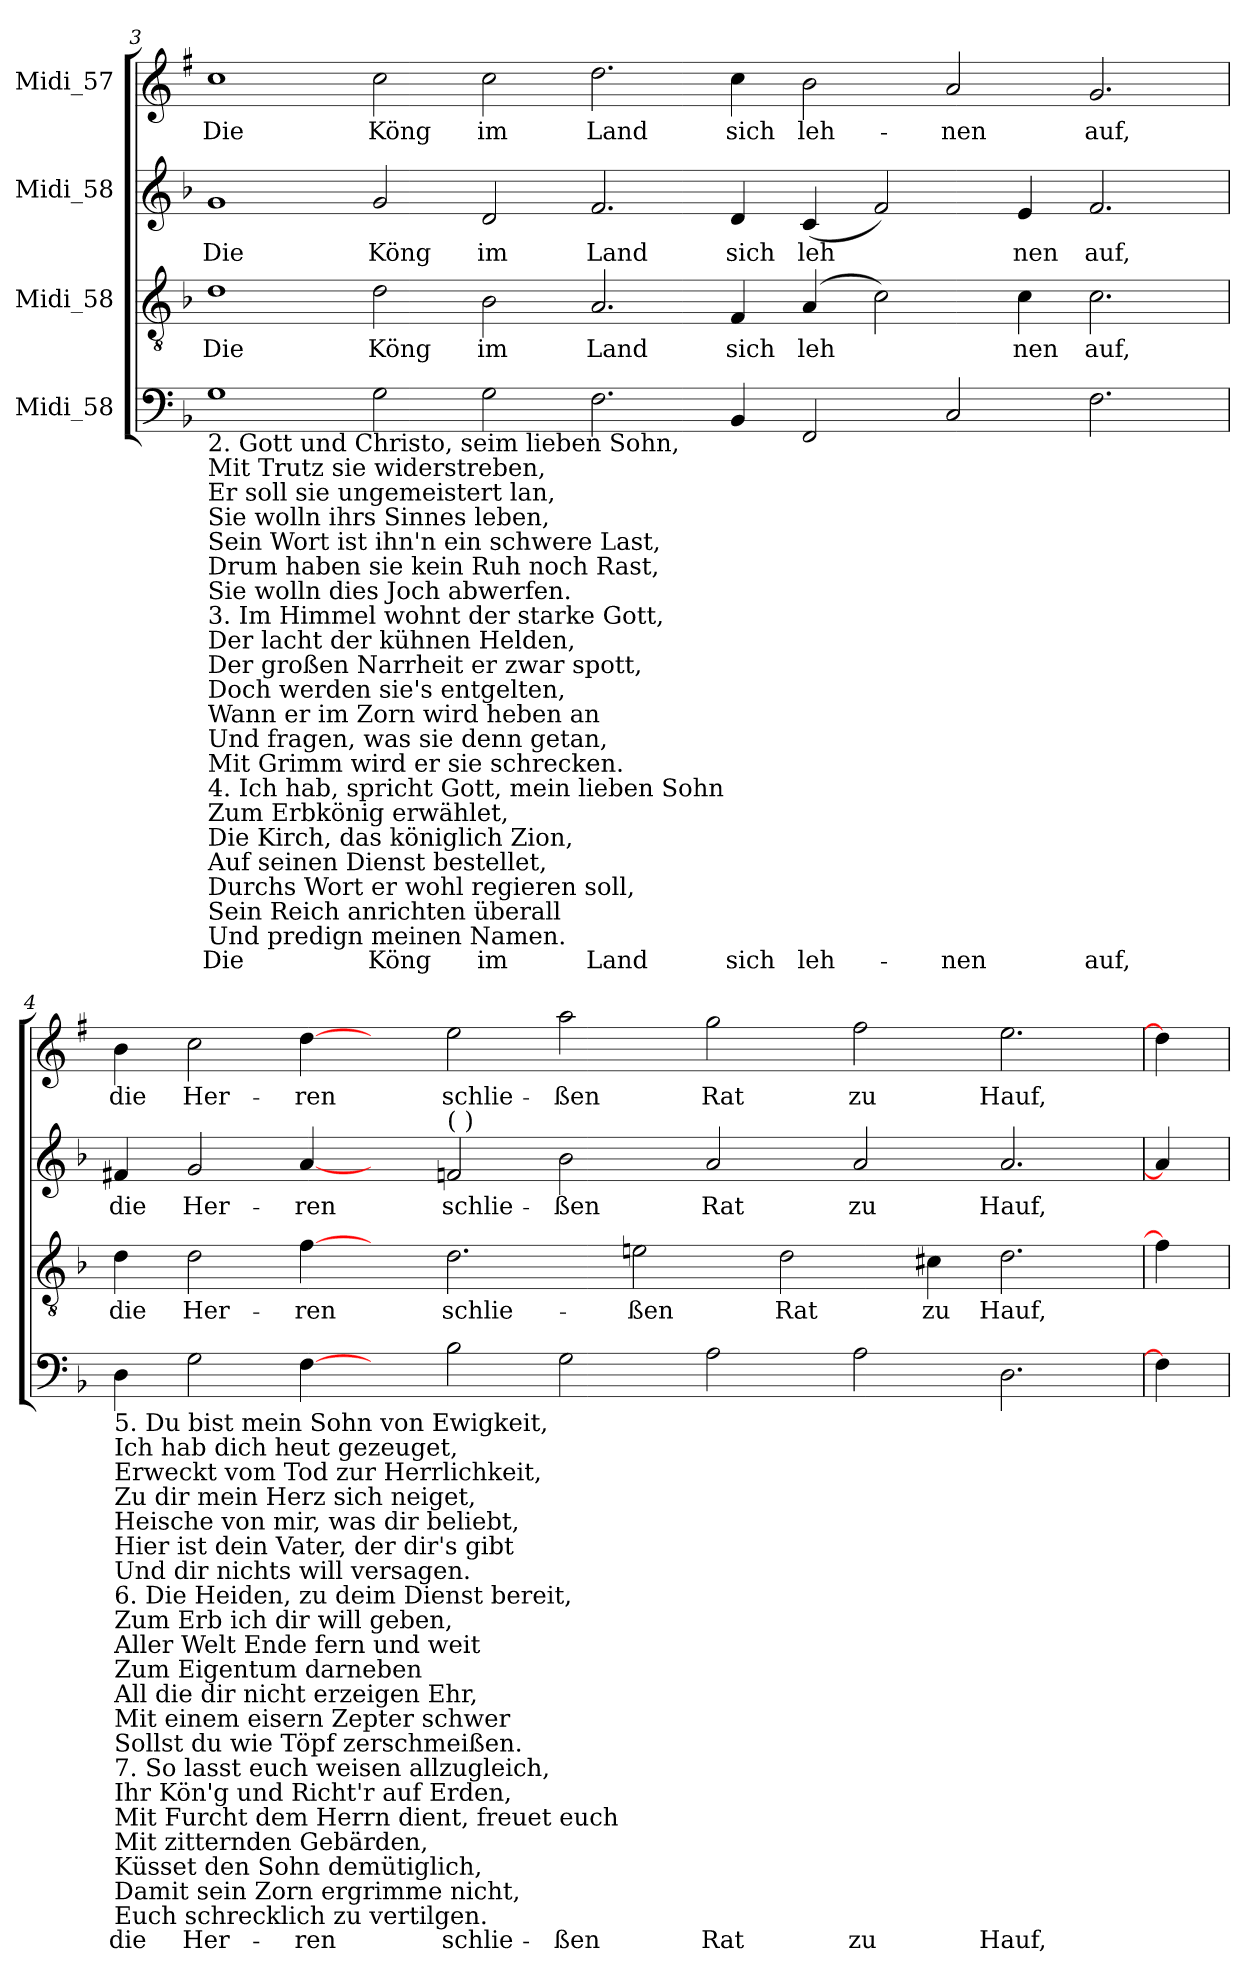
**kern	**text	**kern	**text	**kern	**text	**kern	**text
*part4	*part4	*part3	*part3	*part2	*part2	*part1	*part1
*staff4	*staff4	*staff3	*staff3	*staff2	*staff2	*staff1	*staff1
*I"Midi_58	*	*I"Midi_58	*	*I"Midi_58	*	*I"Midi_57	*
!!LO:LB:g=z
*clefF4	*	*clefGv2	*	*clefG2	*	*clefG2	*
*	*	*	*	*	*	*ITrd1c2	*
*k[b-]	*	*k[b-]	*	*k[b-]	*	*k[b-]	*
*F:	*	*F:	*	*F:	*	*F:	*
=3	=3	=3	=3	=3	=3	=3	=3
!LO:TX:b:t=2. Gott und Christo, seim lieben Sohn,	!	!	!	!	!	!	!
!LO:TX:b:t=Mit Trutz sie widerstreben,	!	!	!	!	!	!	!
!LO:TX:b:t=Er soll sie ungemeistert lan,	!	!	!	!	!	!	!
!LO:TX:b:t=Sie wolln ihrs Sinnes leben,	!	!	!	!	!	!	!
!LO:TX:b:t=Sein Wort ist ihn'n ein schwere Last,	!	!	!	!	!	!	!
!LO:TX:b:t=Drum haben sie kein Ruh noch Rast,	!	!	!	!	!	!	!
!LO:TX:b:t=Sie wolln dies Joch abwerfen.	!	!	!	!	!	!	!
!LO:TX:b:t=3. Im Himmel wohnt der starke Gott,	!	!	!	!	!	!	!
!LO:TX:b:t=Der lacht der kühnen Helden,	!	!	!	!	!	!	!
!LO:TX:b:t=Der großen Narrheit er zwar spott,	!	!	!	!	!	!	!
!LO:TX:b:t=Doch werden sie's entgelten,	!	!	!	!	!	!	!
!LO:TX:b:t=Wann er im Zorn wird heben an	!	!	!	!	!	!	!
!LO:TX:b:t=Und fragen, was sie denn getan,	!	!	!	!	!	!	!
!LO:TX:b:t=Mit Grimm wird er sie schrecken.	!	!	!	!	!	!	!
!LO:TX:b:t=4. Ich hab, spricht Gott, mein lieben Sohn	!	!	!	!	!	!	!
!LO:TX:b:t=Zum Erbkönig erwählet,	!	!	!	!	!	!	!
!LO:TX:b:t=Die Kirch, das königlich Zion,	!	!	!	!	!	!	!
!LO:TX:b:t=Auf seinen Dienst bestellet,	!	!	!	!	!	!	!
!LO:TX:b:t=Durchs Wort er wohl regieren soll,	!	!	!	!	!	!	!
!LO:TX:b:t=Sein Reich anrichten überall	!	!	!	!	!	!	!
!LO:TX:b:t=Und predign meinen Namen.	!	!	!	!	!	!	!
!	!LO:LY:b	!	!LO:LY:b	!	!LO:LY:b	!	!LO:LY:b
1G	Die	1d	Die	1g	Die	1b-	Die
!	!LO:LY:b	!	!LO:LY:b	!	!LO:LY:b	!	!LO:LY:b
2G	Köng	2d	Köng	2g	Köng	2b-	Köng
!	!LO:LY:b	!	!LO:LY:b	!	!LO:LY:b	!	!LO:LY:b
2G	im	2B-	im	2d	im	2b-	im
!	!LO:LY:b	!	!LO:LY:b	!	!LO:LY:b	!	!LO:LY:b
2.F	Land	2.A	Land	2.f	Land	2.cc	Land
!	!LO:LY:b	!	!LO:LY:b	!	!LO:LY:b	!	!LO:LY:b
4BB-	sich	4F	sich	4d	sich	4b-	sich
!	!LO:LY:b	!	!LO:LY:b	!	!LO:LY:b	!	!LO:LY:b
2FF	leh-	(>4A	leh	(<4c	leh	2a	leh-
.	.	2c)	.	2f)	.	.	.
!	!LO:LY:b	!	!	!	!	!	!LO:LY:b
2C	-nen	.	.	.	.	2g	-nen
!	!	!	!LO:LY:b	!	!LO:LY:b	!	!
.	.	4c	nen	4e	nen	.	.
!	!LO:LY:b	!	!LO:LY:b	!	!LO:LY:b	!	!LO:LY:b
2.F	auf,	2.c	auf,	2.f	auf,	2.f	auf,
=4	=4	=4	=4	=4	=4	=4	=4
!LO:TX:b:t=5. Du bist mein Sohn von Ewigkeit,	!	!	!	!	!	!	!
!LO:TX:b:t=Ich hab dich heut gezeuget,	!	!	!	!	!	!	!
!LO:TX:b:t=Erweckt vom Tod zur Herrlichkeit,	!	!	!	!	!	!	!
!LO:TX:b:t=Zu dir mein Herz sich neiget,	!	!	!	!	!	!	!
!LO:TX:b:t=Heische von mir, was dir beliebt,	!	!	!	!	!	!	!
!LO:TX:b:t=Hier ist dein Vater, der dir's gibt	!	!	!	!	!	!	!
!LO:TX:b:t=Und dir nichts will versagen.	!	!	!	!	!	!	!
!LO:TX:b:t=6. Die Heiden, zu deim Dienst bereit,	!	!	!	!	!	!	!
!LO:TX:b:t=Zum Erb ich dir will geben,	!	!	!	!	!	!	!
!LO:TX:b:t=Aller Welt Ende fern und weit	!	!	!	!	!	!	!
!LO:TX:b:t=Zum Eigentum darneben	!	!	!	!	!	!	!
!LO:TX:b:t=All die dir nicht erzeigen Ehr,	!	!	!	!	!	!	!
!LO:TX:b:t=Mit einem eisern Zepter schwer	!	!	!	!	!	!	!
!LO:TX:b:t=Sollst du wie Töpf zerschmeißen.	!	!	!	!	!	!	!
!LO:TX:b:t=7. So lasst euch weisen allzugleich,	!	!	!	!	!	!	!
!LO:TX:b:t=Ihr Kön'g und Richt'r auf Erden,	!	!	!	!	!	!	!
!LO:TX:b:t=Mit Furcht dem Herrn dient, freuet euch	!	!	!	!	!	!	!
!LO:TX:b:t=Mit zitternden Gebärden,	!	!	!	!	!	!	!
!LO:TX:b:t=Küsset den Sohn demütiglich,	!	!	!	!	!	!	!
!LO:TX:b:t=Damit sein Zorn ergrimme nicht,	!	!	!	!	!	!	!
!LO:TX:b:t=Euch schrecklich zu vertilgen.	!	!	!	!	!	!	!
!	!LO:LY:b	!	!LO:LY:b	!	!LO:LY:b	!	!LO:LY:b
4D	die	4d	die	4f#X	die	4a	die
!	!LO:LY:b	!	!LO:LY:b	!	!LO:LY:b	!	!LO:LY:b
2G	Her-	2d	Her-	2g	Her-	2b-	Her-
!	!LO:LY:b	!	!LO:LY:b	!	!LO:LY:b	!	!LO:LY:b
[4F	-ren	[4f	-ren	[4a	-ren	[4cc	-ren
4ryy	.	4ryy	.	4ryy	.	4ryy	.
!	!	!	!	!LO:TX:a:t=(  )	!	!	!
!	!LO:LY:b	!	!LO:LY:b	!	!LO:LY:b	!	!LO:LY:b
2B-	schlie-	2.d	schlie-	2f	schlie-	2dd	schlie-
!	!LO:LY:b	!	!	!	!LO:LY:b	!	!LO:LY:b
2G	-ßen	.	.	2b-	-ßen	2gg	-ßen
!	!	!	!LO:LY:b	!	!	!	!
.	.	2en	-ßen	.	.	.	.
!	!LO:LY:b	!	!	!	!LO:LY:b	!	!LO:LY:b
2A	Rat	.	.	2a	Rat	2ff	Rat
!	!	!	!LO:LY:b	!	!	!	!
.	.	2d	Rat	.	.	.	.
!	!LO:LY:b	!	!	!	!LO:LY:b	!	!LO:LY:b
2A	zu	.	.	2a	zu	2ee	zu
!	!	!	!LO:LY:b	!	!	!	!
.	.	4c#X	zu	.	.	.	.
!	!LO:LY:b	!	!LO:LY:b	!	!LO:LY:b	!	!LO:LY:b
2.D	Hauf,	2.d	Hauf,	2.a	Hauf,	2.dd	Hauf,
=5	=5	=5	=5	=5	=5	=5	=5
4F]	.	4f]	.	4a]	.	4cc]	.
=	=	=	=	=	=	=	=
*-	*-	*-	*-	*-	*-	*-	*-
